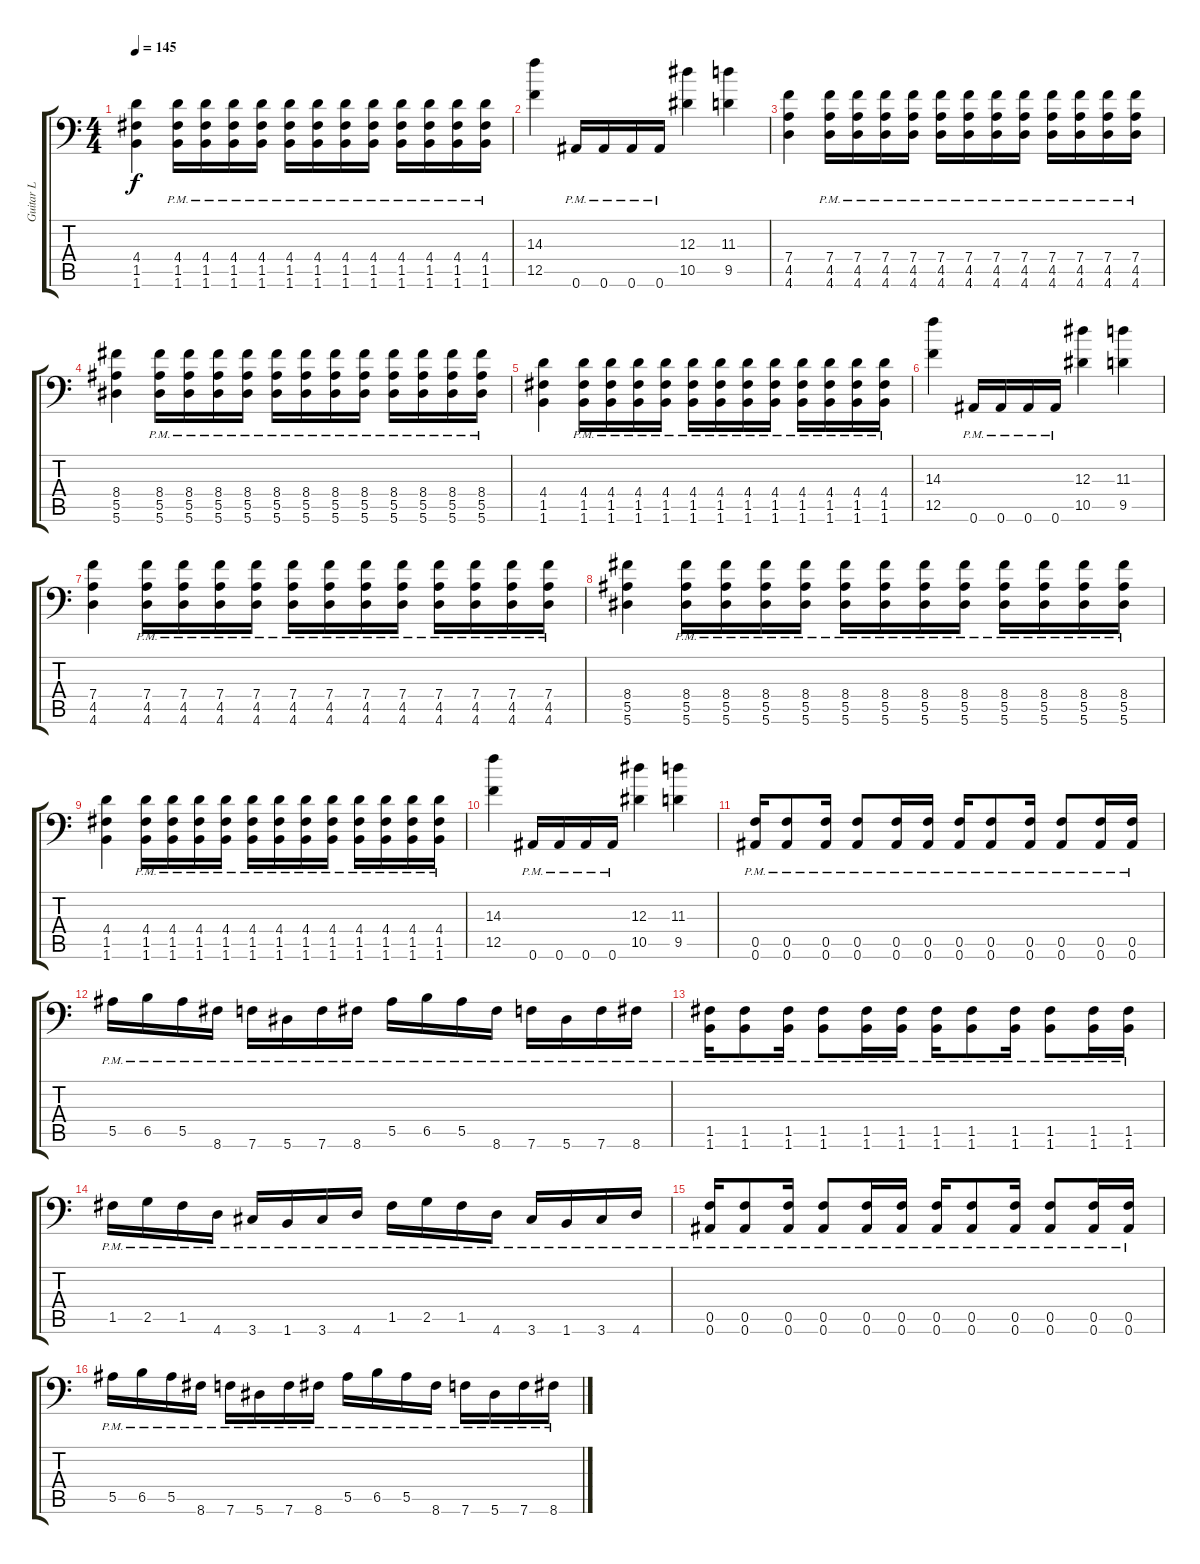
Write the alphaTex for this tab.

\track ("Guitar L" "Guitar L") {instrument distortionguitar}
\staff {score tabs}
\tuning (C4 G3 Eb3 Bb2 F2 Bb1) {hide}
\ts (4 4)
\tempo 145
\clef f4
\ks c
(4.4 1.5 1.6).4{dy f} (4.4{pm} 1.5{pm} 1.6{pm}).16 (4.4{pm} 1.5{pm} 1.6{pm}).16 (4.4{pm} 1.5{pm} 1.6{pm}).16 (4.4{pm} 1.5{pm} 1.6{pm}).16 (4.4{pm} 1.5{pm} 1.6{pm}).16 (4.4{pm} 1.5{pm} 1.6{pm}).16 (4.4{pm} 1.5{pm} 1.6{pm}).16 (4.4{pm} 1.5{pm} 1.6{pm}).16 (4.4{pm} 1.5{pm} 1.6{pm}).16 (4.4{pm} 1.5{pm} 1.6{pm}).16 (4.4{pm} 1.5{pm} 1.6{pm}).16 (4.4{pm} 1.5{pm} 1.6{pm}).16 |
(14.3 12.5).4 0.6{pm}.16 0.6{pm}.16 0.6{pm}.16 0.6{pm}.16 (12.3 10.5).4 (11.3 9.5).4 |
(7.4 4.5 4.6).4 (7.4{pm} 4.5{pm} 4.6{pm}).16 (7.4{pm} 4.5{pm} 4.6{pm}).16 (7.4{pm} 4.5{pm} 4.6{pm}).16 (7.4{pm} 4.5{pm} 4.6{pm}).16 (7.4{pm} 4.5{pm} 4.6{pm}).16 (7.4{pm} 4.5{pm} 4.6{pm}).16 (7.4{pm} 4.5{pm} 4.6{pm}).16 (7.4{pm} 4.5{pm} 4.6{pm}).16 (7.4{pm} 4.5{pm} 4.6{pm}).16 (7.4{pm} 4.5{pm} 4.6{pm}).16 (7.4{pm} 4.5{pm} 4.6{pm}).16 (7.4{pm} 4.5{pm} 4.6{pm}).16 |
(8.4 5.5 5.6).4 (8.4{pm} 5.5{pm} 5.6{pm}).16 (8.4{pm} 5.5{pm} 5.6{pm}).16 (8.4{pm} 5.5{pm} 5.6{pm}).16 (8.4{pm} 5.5{pm} 5.6{pm}).16 (8.4{pm} 5.5{pm} 5.6{pm}).16 (8.4{pm} 5.5{pm} 5.6{pm}).16 (8.4{pm} 5.5{pm} 5.6{pm}).16 (8.4{pm} 5.5{pm} 5.6{pm}).16 (8.4{pm} 5.5{pm} 5.6{pm}).16 (8.4{pm} 5.5{pm} 5.6{pm}).16 (8.4{pm} 5.5{pm} 5.6{pm}).16 (8.4{pm} 5.5{pm} 5.6{pm}).16 |
(4.4 1.5 1.6).4 (4.4{pm} 1.5{pm} 1.6{pm}).16 (4.4{pm} 1.5{pm} 1.6{pm}).16 (4.4{pm} 1.5{pm} 1.6{pm}).16 (4.4{pm} 1.5{pm} 1.6{pm}).16 (4.4{pm} 1.5{pm} 1.6{pm}).16 (4.4{pm} 1.5{pm} 1.6{pm}).16 (4.4{pm} 1.5{pm} 1.6{pm}).16 (4.4{pm} 1.5{pm} 1.6{pm}).16 (4.4{pm} 1.5{pm} 1.6{pm}).16 (4.4{pm} 1.5{pm} 1.6{pm}).16 (4.4{pm} 1.5{pm} 1.6{pm}).16 (4.4{pm} 1.5{pm} 1.6{pm}).16 |
(14.3 12.5).4 0.6{pm}.16 0.6{pm}.16 0.6{pm}.16 0.6{pm}.16 (12.3 10.5).4 (11.3 9.5).4 |
(7.4 4.5 4.6).4 (7.4{pm} 4.5{pm} 4.6{pm}).16 (7.4{pm} 4.5{pm} 4.6{pm}).16 (7.4{pm} 4.5{pm} 4.6{pm}).16 (7.4{pm} 4.5{pm} 4.6{pm}).16 (7.4{pm} 4.5{pm} 4.6{pm}).16 (7.4{pm} 4.5{pm} 4.6{pm}).16 (7.4{pm} 4.5{pm} 4.6{pm}).16 (7.4{pm} 4.5{pm} 4.6{pm}).16 (7.4{pm} 4.5{pm} 4.6{pm}).16 (7.4{pm} 4.5{pm} 4.6{pm}).16 (7.4{pm} 4.5{pm} 4.6{pm}).16 (7.4{pm} 4.5{pm} 4.6{pm}).16 |
(8.4 5.5 5.6).4 (8.4{pm} 5.5{pm} 5.6{pm}).16 (8.4{pm} 5.5{pm} 5.6{pm}).16 (8.4{pm} 5.5{pm} 5.6{pm}).16 (8.4{pm} 5.5{pm} 5.6{pm}).16 (8.4{pm} 5.5{pm} 5.6{pm}).16 (8.4{pm} 5.5{pm} 5.6{pm}).16 (8.4{pm} 5.5{pm} 5.6{pm}).16 (8.4{pm} 5.5{pm} 5.6{pm}).16 (8.4{pm} 5.5{pm} 5.6{pm}).16 (8.4{pm} 5.5{pm} 5.6{pm}).16 (8.4{pm} 5.5{pm} 5.6{pm}).16 (8.4{pm} 5.5{pm} 5.6{pm}).16 |
(4.4 1.5 1.6).4 (4.4{pm} 1.5{pm} 1.6{pm}).16 (4.4{pm} 1.5{pm} 1.6{pm}).16 (4.4{pm} 1.5{pm} 1.6{pm}).16 (4.4{pm} 1.5{pm} 1.6{pm}).16 (4.4{pm} 1.5{pm} 1.6{pm}).16 (4.4{pm} 1.5{pm} 1.6{pm}).16 (4.4{pm} 1.5{pm} 1.6{pm}).16 (4.4{pm} 1.5{pm} 1.6{pm}).16 (4.4{pm} 1.5{pm} 1.6{pm}).16 (4.4{pm} 1.5{pm} 1.6{pm}).16 (4.4{pm} 1.5{pm} 1.6{pm}).16 (4.4{pm} 1.5{pm} 1.6{pm}).16 |
(14.3 12.5).4 0.6{pm}.16 0.6{pm}.16 0.6{pm}.16 0.6{pm}.16 (12.3 10.5).4 (11.3 9.5).4 |
(0.5{pm} 0.6{pm}).16 (0.5{pm} 0.6{pm}).8 (0.5{pm} 0.6{pm}).16 (0.5{pm} 0.6{pm}).8 (0.5{pm} 0.6{pm}).16 (0.5{pm} 0.6{pm}).16 (0.5{pm} 0.6{pm}).16 (0.5{pm} 0.6{pm}).8 (0.5{pm} 0.6{pm}).16 (0.5{pm} 0.6{pm}).8 (0.5{pm} 0.6{pm}).16 (0.5{pm} 0.6{pm}).16 |
5.5{pm}.16 6.5{pm}.16 5.5{pm}.16 8.6{pm}.16 7.6{pm}.16 5.6{pm}.16 7.6{pm}.16 8.6{pm}.16 5.5{pm}.16 6.5{pm}.16 5.5{pm}.16 8.6{pm}.16 7.6{pm}.16 5.6{pm}.16 7.6{pm}.16 8.6{pm}.16 |
(1.5{pm} 1.6{pm}).16 (1.5{pm} 1.6{pm}).8 (1.5{pm} 1.6{pm}).16 (1.5{pm} 1.6{pm}).8 (1.5{pm} 1.6{pm}).16 (1.5{pm} 1.6{pm}).16 (1.5{pm} 1.6{pm}).16 (1.5{pm} 1.6{pm}).8 (1.5{pm} 1.6{pm}).16 (1.5{pm} 1.6{pm}).8 (1.5{pm} 1.6{pm}).16 (1.5{pm} 1.6{pm}).16 |
1.5{pm}.16 2.5{pm}.16 1.5{pm}.16 4.6{pm}.16 3.6{pm}.16 1.6{pm}.16 3.6{pm}.16 4.6{pm}.16 1.5{pm}.16 2.5{pm}.16 1.5{pm}.16 4.6{pm}.16 3.6{pm}.16 1.6{pm}.16 3.6{pm}.16 4.6{pm}.16 |
(0.5{pm} 0.6{pm}).16 (0.5{pm} 0.6{pm}).8 (0.5{pm} 0.6{pm}).16 (0.5{pm} 0.6{pm}).8 (0.5{pm} 0.6{pm}).16 (0.5{pm} 0.6{pm}).16 (0.5{pm} 0.6{pm}).16 (0.5{pm} 0.6{pm}).8 (0.5{pm} 0.6{pm}).16 (0.5{pm} 0.6{pm}).8 (0.5{pm} 0.6{pm}).16 (0.5{pm} 0.6{pm}).16 |
5.5{pm}.16 6.5{pm}.16 5.5{pm}.16 8.6{pm}.16 7.6{pm}.16 5.6{pm}.16 7.6{pm}.16 8.6{pm}.16 5.5{pm}.16 6.5{pm}.16 5.5{pm}.16 8.6{pm}.16 7.6{pm}.16 5.6{pm}.16 7.6{pm}.16 8.6{pm}.16
